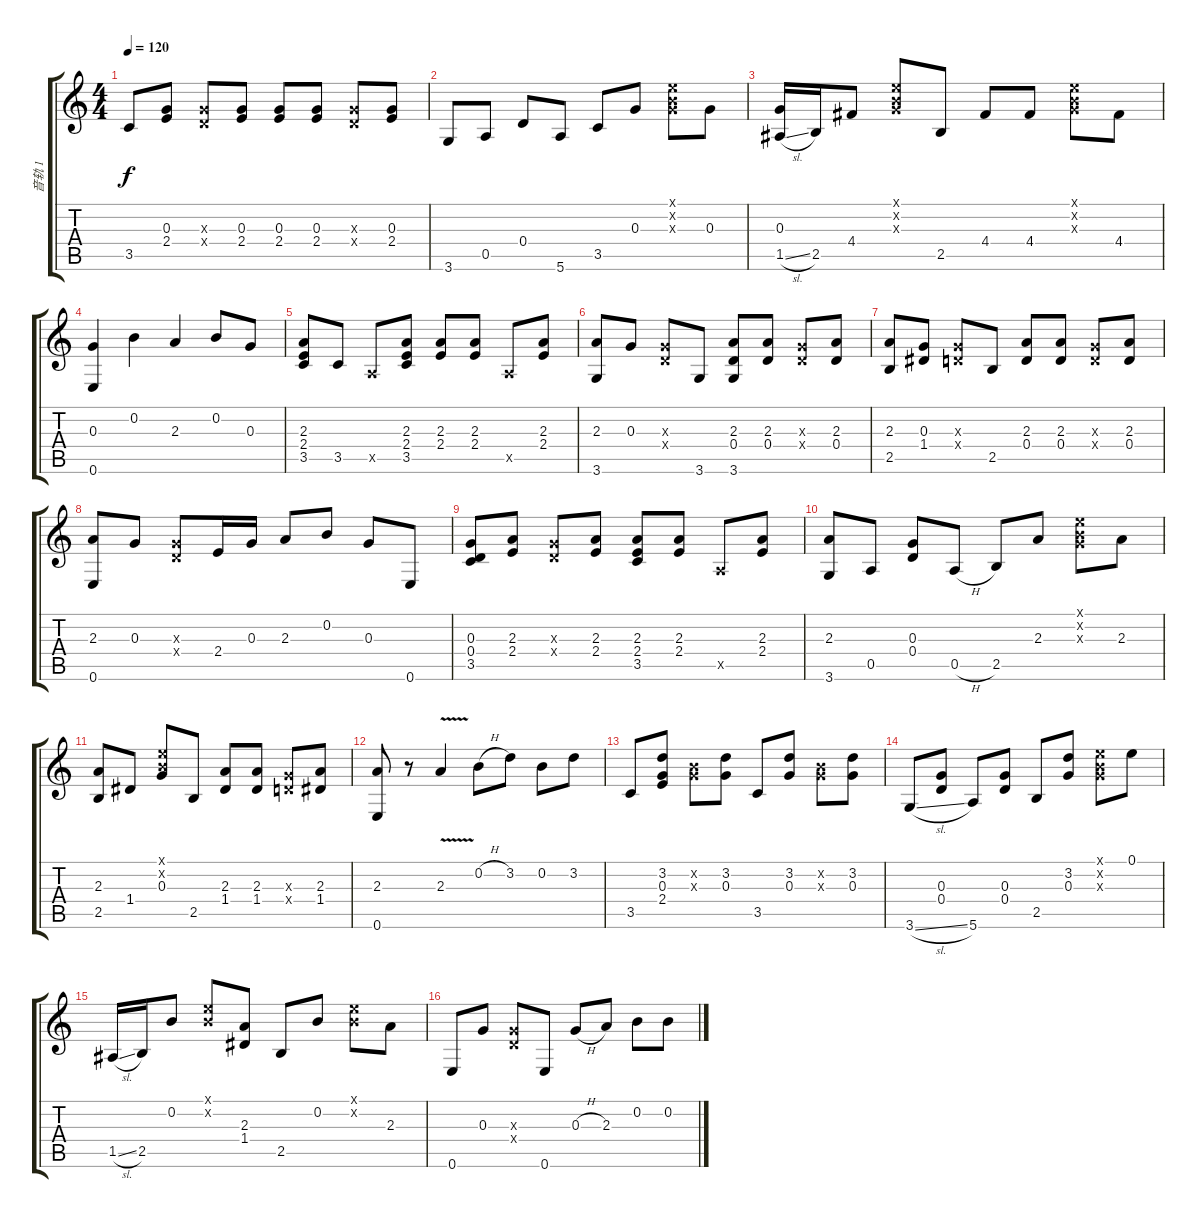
\track ("音轨 1" "音轨 1") {instrument acousticguitarsteel}
\staff {score tabs}
\tuning (E4 B3 G3 D3 A2 E2) {hide}
\ts (4 4)
\tempo 120
\clef g2
\ks c
3.5.8{dy f} (0.3 2.4).8 (0.3{x} 0.4{x}).8 (0.3 2.4).8 (0.3 2.4).8 (0.3 2.4).8 (0.3{x} 0.4{x}).8 (0.3 2.4).8 |
3.6.8 0.5.8 0.4.8 5.6.8 3.5.8 0.3.8 (0.1{x} 0.2{x} 0.3{x}).8 0.3.8 |
(0.3 1.5{sl}).16 2.5.16 4.4.8 (0.1{x} 0.2{x} 0.3{x}).8 2.5.8 4.4.8 4.4.8 (0.1{x} 0.2{x} 0.3{x}).8 4.4.8 |
(0.3 0.6).4 0.2.4 2.3.4 0.2.8 0.3.8 |
(2.3 2.4 3.5).8 3.5.8 0.5{x}.8 (2.3 2.4 3.5).8 (2.3 2.4).8 (2.3 2.4).8 0.5{x}.8 (2.3 2.4).8 |
(2.3 3.6).8 0.3.8 (0.3{x} 0.4{x}).8 3.6.8 (2.3 0.4 3.6).8 (2.3 0.4).8 (0.3{x} 0.4{x}).8 (2.3 0.4).8 |
(2.3 2.5).8 (0.3 1.4).8 (0.3{x} 0.4{x}).8 2.5.8 (2.3 0.4).8 (2.3 0.4).8 (0.3{x} 0.4{x}).8 (2.3 0.4).8 |
(2.3 0.6).8 0.3.8 (0.3{x} 0.4{x}).8 2.4.16 0.3.16 2.3.8 0.2.8 0.3.8 0.6.8 |
(0.3 0.4 3.5).8 (2.3 2.4).8 (0.3{x} 0.4{x}).8 (2.3 2.4).8 (2.3 2.4 3.5).8 (2.3 2.4).8 0.5{x}.8 (2.3 2.4).8 |
(2.3 3.6).8 0.5.8 (0.3 0.4).8 0.5{h}.8 2.5.8 2.3.8 (0.1{x} 0.2{x} 0.3{x}).8 2.3.8 |
(2.3 2.5).8 1.4.8 (0.1{x} 0.2{x} 0.3).8 2.5.8 (2.3 1.4).8 (2.3 1.4).8 (0.3{x} 0.4{x}).8 (2.3 1.4).8 |
(2.3 0.6).8 r.8 2.3{v}.4 0.2{h}.8 3.2.8 0.2.8 3.2.8 |
3.5.8 (3.2 0.3 2.4).8 (0.2{x} 0.3{x}).8 (3.2 0.3).8 3.5.8 (3.2 0.3).8 (0.2{x} 0.3{x}).8 (3.2 0.3).8 |
3.6{sl}.8 (0.3 0.4).8 5.6.8 (0.3 0.4).8 2.5.8 (3.2 0.3).8 (0.1{x} 0.2{x} 0.3{x}).8 0.1.8 |
1.5{sl}.16 2.5.16 0.2.8 (0.1{x} 0.2{x}).8 (2.3 1.4).8 2.5.8 0.2.8 (0.1{x} 0.2{x}).8 2.3.8 |
0.6.8 0.3.8 (0.3{x} 0.4{x}).8 0.6.8 0.3{h}.8 2.3.8 0.2.8 0.2.8
